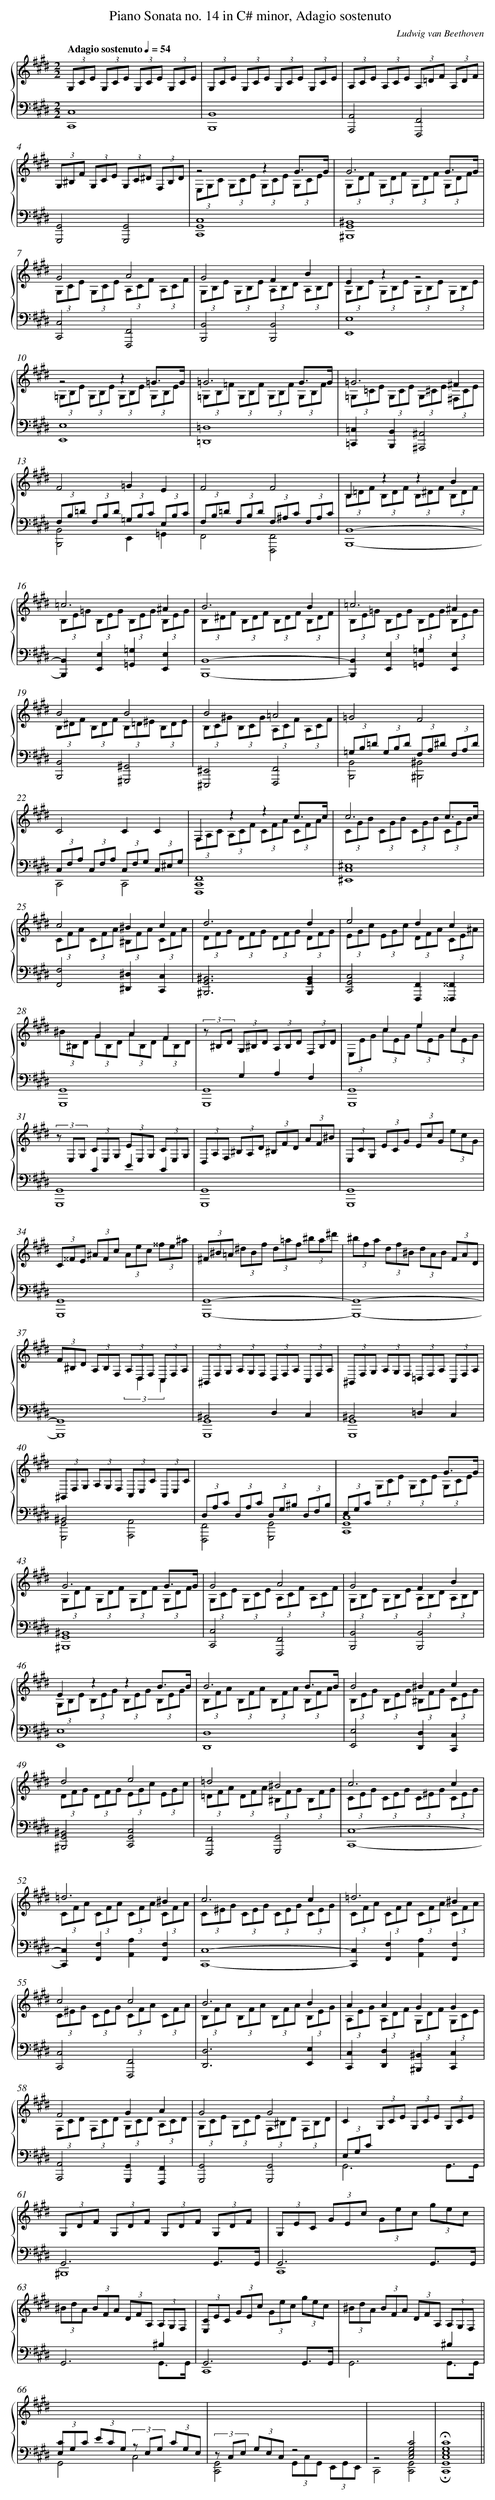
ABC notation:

X:1
T: Piano Sonata no. 14 in C\# minor, Adagio sostenuto
C: Ludwig van Beethoven
L: 1/8
M: 2/2
Q: "Adagio sostenuto" 1/4=54
%%staves {1 2}
V: 1 clef=treble
V: 2 clef=bass
K: E
[V:1] (3G,CE (3G,CE (3G,CE (3G,CE |
[V:2] [C,,8C,8] |
[V:1] (3G,CE (3G,CE (3G,CE (3G,CE |
[V:2] [B,,,8B,,8] |
[V:1] (3A,CE (3A,CE (3A,=DF (3A,DF |
[V:2] [A,,,4A,,4][F,,,4F,,4] |
[V:1] (3G,^B,F (3G,CE (3G,C^D (3F,B,D |
[V:2] [G,,,4G,,4][G,,,4G,,4] |
[V:1] z4z2G3/G/ & (3E,G,C (3G,CE (3G,CE (3G,CE |
[V:2] [C,,8G,,8C,8] |
[V:1] G6G3/G/ & (3G,DF (3G,DF (3G,DF (3G,DF |
[V:2] [^B,,,8G,,8^B,,8] |
[V:1] G4A4 & (3G,CE (3G,CE (3A,CF (3A,CF |
[V:2] [C,,4C,4][F,,,4F,,4] |
[V:1] G4F2B2 & (3G,B,E (3G,B,E (3A,B,D (3A,B,D |
[V:2] [B,,,4B,,4][B,,,4B,,4] |
[V:1] E2z2z4 & (3G,B,E (3G,B,E (3G,B,E (3G,B,E |
[V:2] [E,,8E,8] |
[V:1] z4z2=G3/G/ & (3=G,B,E (3G,B,E (3G,B,E (3G,B,E |
[V:2] [E,,8E,8] |
[V:1] =G6G3/G/ & (3=G,B,=F (3G,B,F (3G,B,F (3G,B,F |
[V:2] [=D,,8=D,8] |
[V:1] =G6^F2 & (3=G,=CE (3G,CE (3G,^CE (3^F,CE |
[V:2] [=C,,2=C,2][B,,,2B,,2][^A,,,4^A,,4] |
[V:1] F4=G2E2 |
[V:2] (3F,B,=D (3F,B,D (3=G,B,C (3E,B,C & [B,,,4B,,4]E,,2=G,,2 |
[V:1] F4F4 |
[V:2] (3F,B,=D (3F,B,D (3F,^A,C (3F,A,C & F,,4[F,,,4F,,4] |
[V:1] B,2z2z2B2 & (3B,=DF (3B,DF (3B,^DF (3B,DF |
[V:2] [B,,,8B,,8]- |
[V:1] =c6^A2 & (3B,E=G (3B,EG (3B,EG (3B,EG |
[V:2] [B,,,2B,,2][E,,2E,2][=G,,2=G,2][E,,2E,2] |
[V:1] B6B2 & (3B,^DF (3B,DF (3B,DF (3B,DF |
[V:2] [B,,,8B,,8]- |
[V:1] =c6^A2 & (3B,E=G (3B,EG (3B,EG (3B,EG |
[V:2] [B,,,2B,,2][E,,2E,2][=G,,2=G,2][E,,2E,2] |
[V:1] B4B4 & (3B,^DF (3B,DF (3B,=D^E (3B,DE |
[V:2] [B,,,4B,,4][^G,,,4^G,,4] |
[V:1] B4=A4 & (3B,C^G (3B,CG (3A,CF (3A,CF |
[V:2] [^E,,,4^E,,4][F,,,4F,,4] |
[V:1] =G4F4 |
[V:2] (3=G,B,=D (3G,B,D (3F,A,^D (3F,A,D & [B,,,4B,,4][^B,,,4^B,,4] |
[V:1] C4C2C2 |
[V:2] (3C,F,A, (3C,F,A, (3C,F,G, (3C,^E,G, & C,,4C,,4 |
[V:1] F,2z2z2c3/c/ & (3F,A,C (3A,CF (3CFA (3CFA |
[V:2] [F,,,8C,,8F,,8] |
[V:1] c6c3/c/ & (3CGB (3CGB (3CGB (3CGB |
[V:2] [^E,,8C,8^E,8] |
[V:1] c4^B2c2 & (3CFA (3CFA (3^B,FA (3CFA |
[V:2] [F,,4F,4][^D,,2^D,2][C,,2C,2] |
[V:1] d6d2 & (3DFG (3DFG (3DFG (3DFG |
[V:2] [^B,,,6G,,6^B,,6][B,,,2G,,2B,,2] |
[V:1] e4d2c2 & (3EGc (3EGc (3DFA (3CE^A |
[V:2] [C,,4G,,4C,4][F,,,2F,,2][^^F,,,2^^F,,2] |
[V:1] x2G2A2F2 & (3^B^B,D (3GB,D (3AB,D (3FB,D |
[V:2] [G,,,8G,,8] |
[V:1] (3z ^B,D (3G,^B,D (3A,B,D (3F,B,D |
[V:2] x2G,2A,2F,2 & [G,,,8G,,8] |
[V:1] x2c2e2c2 & (3E,EG (3cEG (3eEG (3cEG |
[V:2] [G,,,8G,,8] |
[V:1] (3z E,G, (3CE,G, (3EE,G, (3CE,G, |
[V:2] x2C2E2C2 & [G,,,8G,,8] |
[V:1] (3D,A,F, (3^B,A,D (3^B,FD (3AF^B |
[V:2] [G,,,8G,,8] |
[V:1] (3E,CG, (3ECG (3EcG (3ecG |
[V:2] [G,,,8G,,8] |
[V:1] (3C^^FE (3^AFc (3Aec (3^^fe^a |
[V:2] [G,,,8G,,8] |
[V:1] (3^F^B=A (3^dBf (3d=af (3^ba^d' |
[V:2] [G,,,8G,,8]- |
[V:1] (3^bfa (3df^B (3dAB (3FAD |
[V:2] [G,,,8G,,8]- |
[V:1] (3F^B,D (3A,B,F, (3A,D,F, (3C,F,A, & x4(3x D,2C,2 |
[V:2] [G,,,8G,,8] |
[V:1] (3^B,,F,G, (3A,G,F, (3D,F,A, (3C,F,A, |
[V:2] ^B,,4D,2C,2 & [G,,,8G,,8] |
[V:1] (3^B,,F,G, (3A,G,F, (3=D,F,A, (3C,F,A, |
[V:2] ^B,,4=D,2C,2 & [G,,,8G,,8] |
[V:1] (3^B,,F,G, (3A,G,F, (3C,E,C (3C,E,C |
[V:2] ^B,,4x4 & [G,,,4G,,4][A,,,4A,,4] |
[V:1] x8 |
[V:2] (3D,A,C (3D,A,C (3D,G,^B, (3D,F,B, & [F,,,4F,,4][G,,,4G,,4] |
[V:1] x6G3/G/ & x2(3G,CE (3G,CE (3G,CE |
[V:2] (3E,G,Cx6 & [C,,8G,,8C,8] |
[V:1] G6G3/G/ & (3G,DF (3G,DF (3G,DF (3G,DF |
[V:2] [^B,,,8G,,8^B,,8] |
[V:1] G4A4 & (3G,CE (3G,CE (3A,CF (3A,CF |
[V:2] [C,,4C,4][F,,,4F,,4] |
[V:1] G4F2B2 & (3G,B,E (3G,B,E (3A,B,D (3A,B,D |
[V:2] [B,,,4B,,4][B,,,4B,,4] |
[V:1] E2z2z2B3/B/ & (3G,B,E (3B,EG (3B,EG (3B,EG |
[V:2] [E,,8E,8] |
[V:1] B6B3/B/ & (3B,FA (3B,FA (3B,FA (3B,FA |
[V:2] [D,,8D,8] |
[V:1] B4^B2c2 & (3B,EG (3B,EG (3^B,FG (3CEG |
[V:2] [E,,4E,4][D,,2D,2][C,,2C,2] |
[V:1] d4e4 & (3DFG (3DFG (3EGc (3EGc |
[V:2] [^B,,,4G,,4^B,,4][C,,4G,,4C,4] |
[V:1] =d4^B4 & (3=DFA (3DFA (3^B,FG (3B,FG |
[V:2] [F,,,4F,,4][G,,,4G,,4] |
[V:1] c6c2 & (3CEG (3CEG (3C^EG (3CEG |
[V:2] [C,,8C,8]- |
[V:1] =d6^B2 & (3CFA (3CFA (3CFA (3CFA |
[V:2] [C,,2C,2][F,,2F,2][A,,2A,2][F,,2F,2] |
[V:1] c6c2 & (3C^EG (3CEG (3CEG (3CEG |
[V:2] [C,,8C,8]- |
[V:1] =d6^B2 & (3CFA (3CFA (3CFA (3CFA |
[V:2] [C,,2C,2][F,,2F,2][A,,2A,2][F,,2F,2] |
[V:1] c4c4 & (3C^EG (3CEG (3CFA (3CFA |
[V:2] [C,,4C,4][F,,,4F,,4] |
[V:1] B6B2 & (3B,FA (3B,FA (3B,FA (3B,EG |
[V:2] [D,,6D,6][E,,2E,2] |
[V:1] A2A2G2G2 & (3A,EG (3A,DF (3G,DF (3G,CE |
[V:2] [C,,2C,2][D,,2D,2][^B,,,2^B,,2][C,,2C,2] |
[V:1] F4G2A2 & (3F,CD (3F,CD (3G,CD (3A,CD |
[V:2] [A,,,4A,,4][G,,,2G,,2][F,,,2F,,2] |
[V:1] G4G4 & (3G,CE (3G,CE (3F,^B,D (3F,B,D |
[V:2] [G,,,4G,,4][G,,,4G,,4] |
[V:1] C2(3G,CE (3G,CE (3G,CE |
[V:2] (3E,G,Cx4x2 & G,,6G,,3/G,,/ |
[V:1] (3G,DF (3G,DF (3G,DF (3G,DF |
[V:2] G,,6G,,3/G,,/ & ^B,,,8 |
[V:1] (3G,EC (3GEc (3Gec (3gec |
[V:2] G,,6G,,3/G,,/ & C,,8 |
[V:1] (3^BdA (3BFA (3DFA, (3A,G,F, |
[V:2] G,,6^B,2 & x6G,,3/G,,/ |
[V:1] (3[E,C]EC (3GEc (3Gec (3gec |
[V:2] G,,6G,,3/G,,/ & C,,8 |
[V:1] (3^BdA (3BFA (3DFA, (3A,G,F, |
[V:2] x6^B,2 & G,,6G,,3/G,,/ |
[V:1] x8 |
[V:2] (3[E,C]G,C (3ECG, (3z E,G, (3CG,E, & G,,4C,4 |
[V:1] x8 |
[V:2] (3z C,E, (3G,E,C,z4 & [C,,4G,,4](3G,,C,G,, (3E,,G,,E,, |
[V:1] x8 |
[V:2] z4[C,4E,4G,4C4] & C,,4[C,,4G,,4] |
[V:1] x8 ||
[V:2] !fermata![C,,8G,,8C,8] & !fermata![E,8G,8C8] ||
